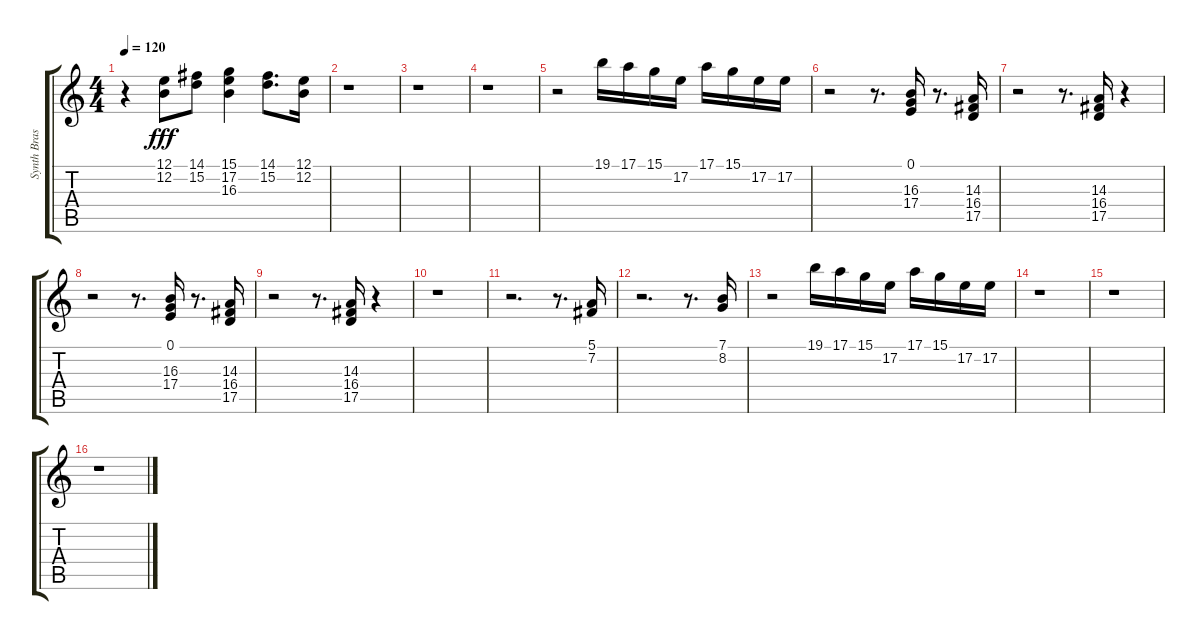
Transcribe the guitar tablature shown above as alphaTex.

\track ("Synth Brass 1" "Synth Bras") {instrument synthbrass1}
\staff {score tabs}
\tuning (E4 B3 G3 D3 A2 E2) {hide}
\ts (4 4)
\tempo 120
\clef g2
\ks c
r.4{dy fff} (12.1 12.2).8 (14.1 15.2).8 (15.1 17.2 16.3).4 (14.1 15.2).8{d} (12.1 12.2).16 |
r.1 |
r.1 |
r.1 |
r.2 19.1.16 17.1.16 15.1.16 17.2.16 17.1.16 15.1.16 17.2.16 17.2.16 |
r.2 r.8{d} (0.1 16.3 17.4).16 r.8{d} (14.3 16.4 17.5).16 |
r.2 r.8{d} (14.3 16.4 17.5).16 r.4 |
r.2 r.8{d} (0.1 16.3 17.4).16 r.8{d} (14.3 16.4 17.5).16 |
r.2 r.8{d} (14.3 16.4 17.5).16 r.4 |
r.1 |
r.2{d} r.8{d} (5.1 7.2).16 |
r.2{d} r.8{d} (7.1 8.2).16 |
r.2 19.1.16 17.1.16 15.1.16 17.2.16 17.1.16 15.1.16 17.2.16 17.2.16 |
r.1 |
r.1 |
r.1
